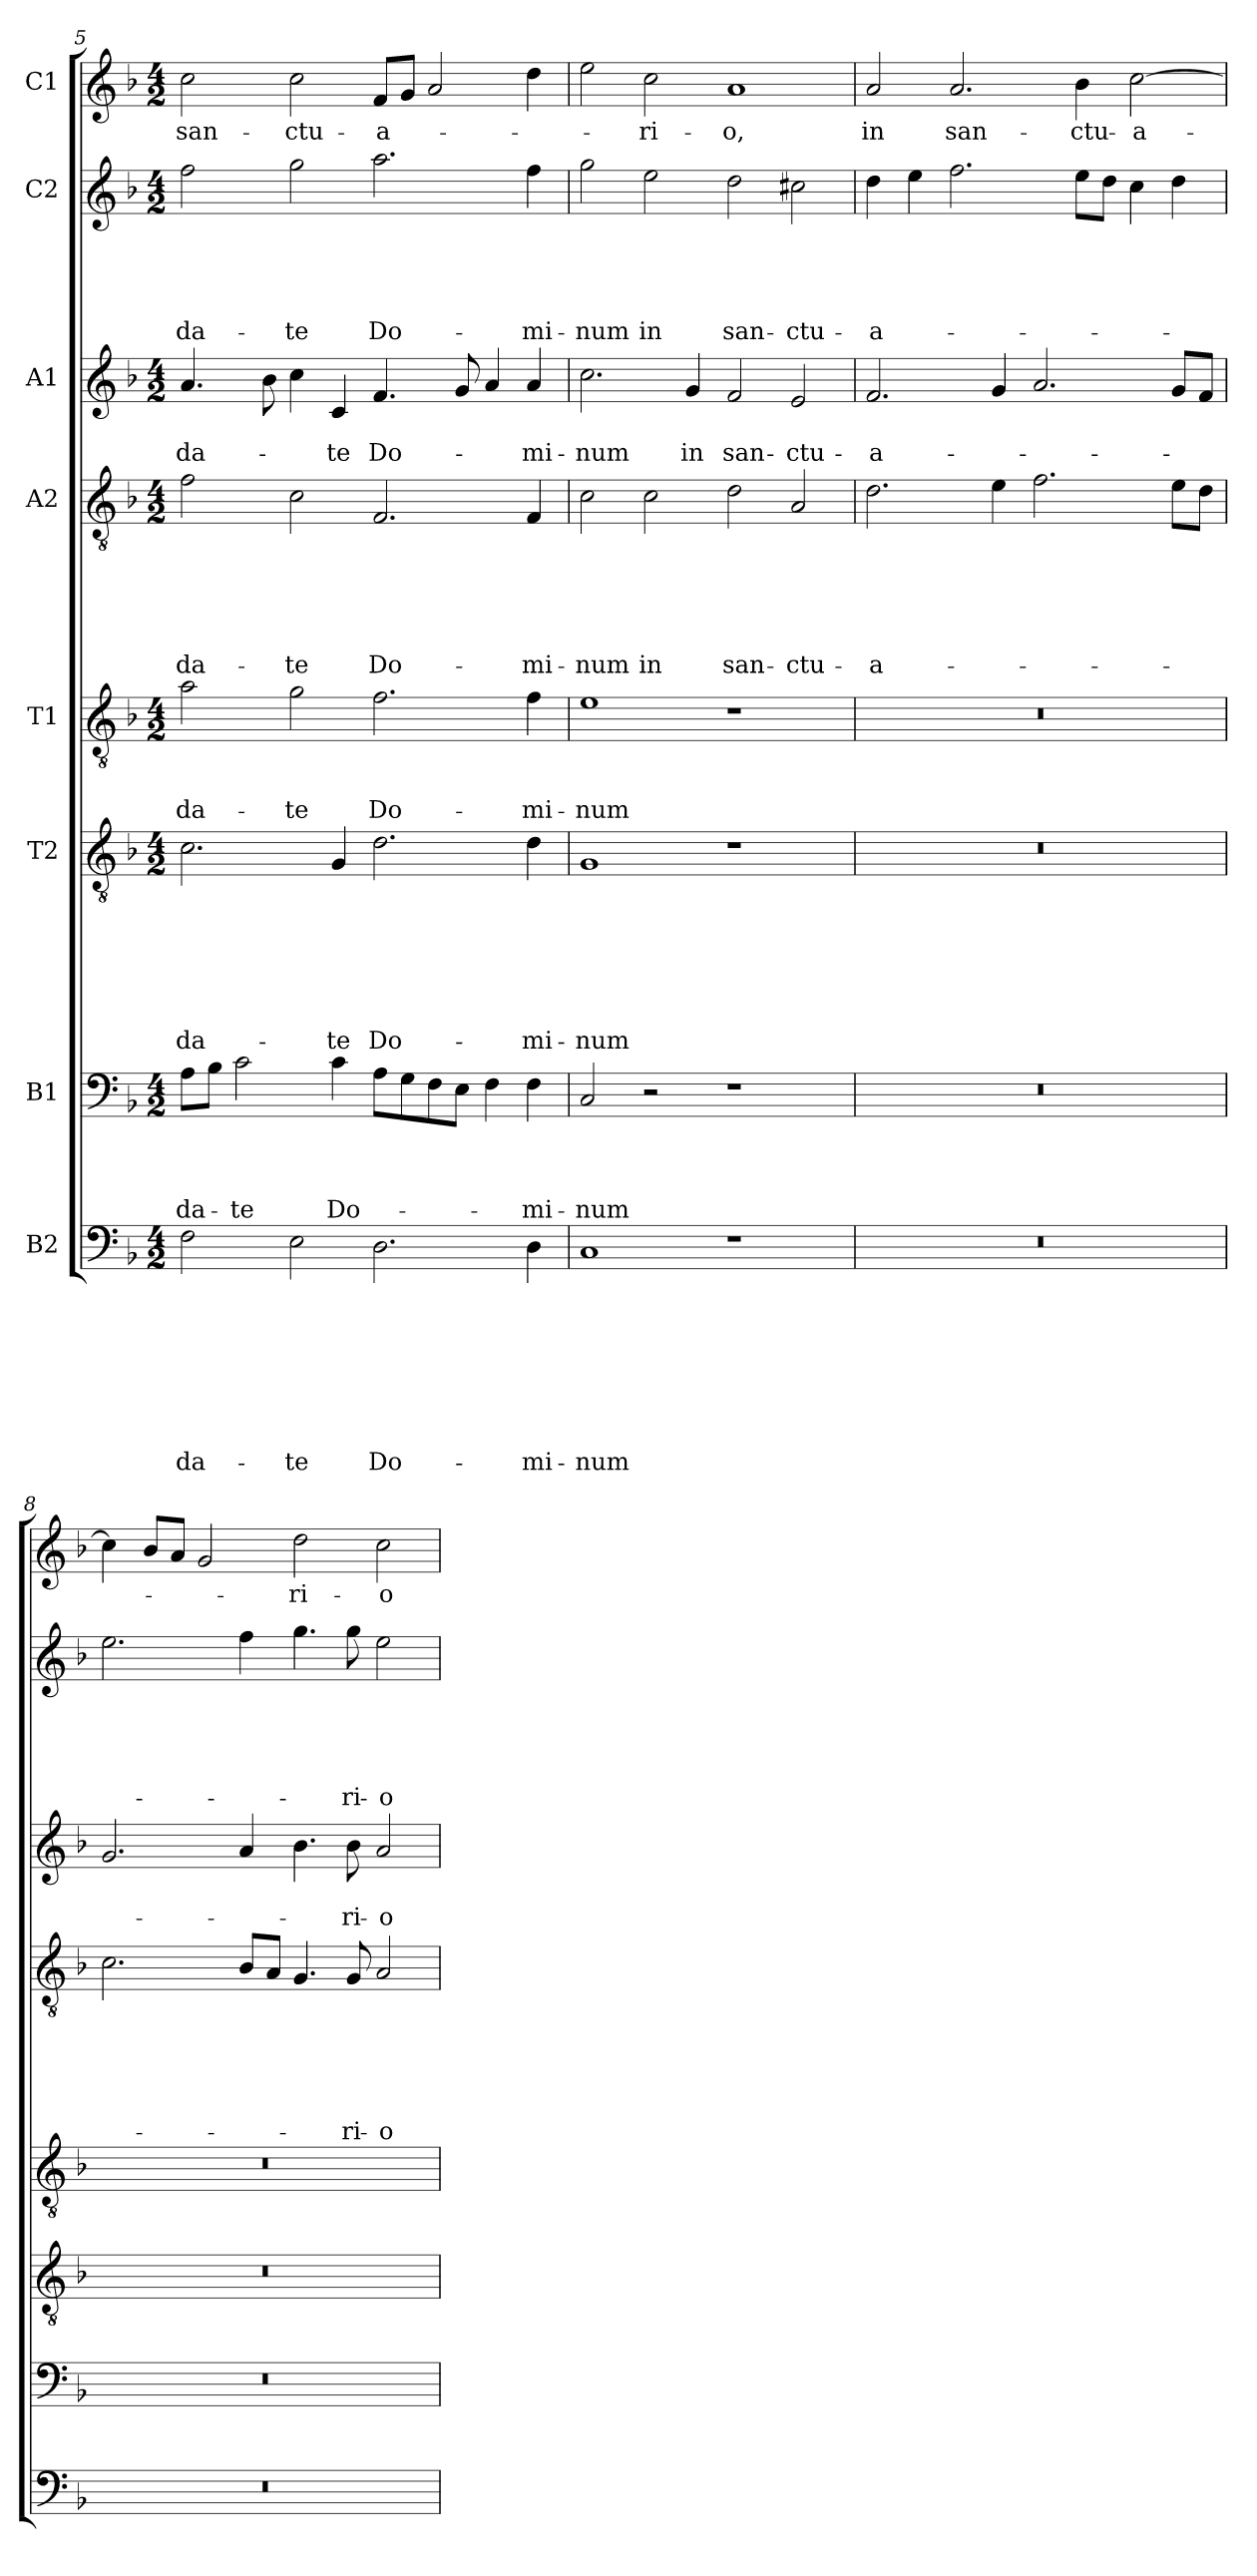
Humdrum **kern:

**kern	**text	**text	**text	**text	**text	**text	**text	**text	**kern	**text	**text	**text	**text	**kern	**text	**text	**text	**text	**text	**text	**text	**kern	**text	**text	**text	**kern	**text	**text	**text	**text	**text	**text	**kern	**text	**text	**kern	**text	**text	**text	**text	**text	**kern	**text
*part8	*part8	*part8	*part8	*part8	*part8	*part8	*part8	*part8	*part7	*part7	*part7	*part7	*part7	*part6	*part6	*part6	*part6	*part6	*part6	*part6	*part6	*part5	*part5	*part5	*part5	*part4	*part4	*part4	*part4	*part4	*part4	*part4	*part3	*part3	*part3	*part2	*part2	*part2	*part2	*part2	*part2	*part1	*part1
*staff8	*staff8	*staff8	*staff8	*staff8	*staff8	*staff8	*staff8	*staff8	*staff7	*staff7	*staff7	*staff7	*staff7	*staff6	*staff6	*staff6	*staff6	*staff6	*staff6	*staff6	*staff6	*staff5	*staff5	*staff5	*staff5	*staff4	*staff4	*staff4	*staff4	*staff4	*staff4	*staff4	*staff3	*staff3	*staff3	*staff2	*staff2	*staff2	*staff2	*staff2	*staff2	*staff1	*staff1
*I"B2	*	*	*	*	*	*	*	*	*I"B1	*	*	*	*	*I"T2	*	*	*	*	*	*	*	*I"T1	*	*	*	*I"A2	*	*	*	*	*	*	*I"A1	*	*	*I"C2	*	*	*	*	*	*I"C1	*
*clefF4	*	*	*	*	*	*	*	*	*clefF4	*	*	*	*	*clefGv2	*	*	*	*	*	*	*	*clefGv2	*	*	*	*clefGv2	*	*	*	*	*	*	*clefG2	*	*	*clefG2	*	*	*	*	*	*clefG2	*
*k[b-]	*	*	*	*	*	*	*	*	*k[b-]	*	*	*	*	*k[b-]	*	*	*	*	*	*	*	*k[b-]	*	*	*	*k[b-]	*	*	*	*	*	*	*k[b-]	*	*	*k[b-]	*	*	*	*	*	*k[b-]	*
*d:	*	*	*	*	*	*	*	*	*d:	*	*	*	*	*d:	*	*	*	*	*	*	*	*d:	*	*	*	*d:	*	*	*	*	*	*	*d:	*	*	*d:	*	*	*	*	*	*d:	*
*M4/2	*	*	*	*	*	*	*	*	*M4/2	*	*	*	*	*M4/2	*	*	*	*	*	*	*	*M4/2	*	*	*	*M4/2	*	*	*	*	*	*	*M4/2	*	*	*M4/2	*	*	*	*	*	*M4/2	*
=5	=5	=5	=5	=5	=5	=5	=5	=5	=5	=5	=5	=5	=5	=5	=5	=5	=5	=5	=5	=5	=5	=5	=5	=5	=5	=5	=5	=5	=5	=5	=5	=5	=5	=5	=5	=5	=5	=5	=5	=5	=5	=5	=5
!	!	!	!	!	!	!	!	!LO:LY:b	!	!	!	!	!LO:LY:b	!	!	!	!	!	!	!	!LO:LY:b	!	!	!	!LO:LY:b	!	!	!	!	!	!	!LO:LY:b	!	!	!LO:LY:b	!	!	!	!	!	!LO:LY:b	!	!LO:LY:b
2F\	.	.	.	.	.	.	.	-da-	8A\L	.	.	.	-da-	2.c\	.	.	.	.	.	.	-da-	2a\	.	.	-da-	2f\	.	.	.	.	.	-da-	4.a/	.	-da-	2ff\	.	.	.	.	-da-	2cc\	san-
.	.	.	.	.	.	.	.	.	8B-\J	.	.	.	.	.	.	.	.	.	.	.	.	.	.	.	.	.	.	.	.	.	.	.	.	.	.	.	.	.	.	.	.	.	.
!	!	!	!	!	!	!	!	!	!	!	!	!	!LO:LY:b	!	!	!	!	!	!	!	!	!	!	!	!	!	!	!	!	!	!	!	!	!	!	!	!	!	!	!	!	!	!
.	.	.	.	.	.	.	.	.	2c\	.	.	.	-te	.	.	.	.	.	.	.	.	.	.	.	.	.	.	.	.	.	.	.	.	.	.	.	.	.	.	.	.	.	.
.	.	.	.	.	.	.	.	.	.	.	.	.	.	.	.	.	.	.	.	.	.	.	.	.	.	.	.	.	.	.	.	.	8b-\	.	.	.	.	.	.	.	.	.	.
!	!	!	!	!	!	!	!	!LO:LY:b	!	!	!	!	!	!	!	!	!	!	!	!	!	!	!	!	!LO:LY:b	!	!	!	!	!	!	!LO:LY:b	!	!	!	!	!	!	!	!	!LO:LY:b	!	!LO:LY:b
2E\	.	.	.	.	.	.	.	-te	.	.	.	.	.	.	.	.	.	.	.	.	.	2g\	.	.	-te	2c\	.	.	.	.	.	-te	4cc\	.	.	2gg\	.	.	.	.	-te	2cc\	-ctu-
!	!	!	!	!	!	!	!	!	!	!	!	!	!LO:LY:b	!	!	!	!	!	!	!	!LO:LY:b	!	!	!	!	!	!	!	!	!	!	!	!	!	!LO:LY:b	!	!	!	!	!	!	!	!
.	.	.	.	.	.	.	.	.	4c\	.	.	.	Do-	4G/	.	.	.	.	.	.	-te	.	.	.	.	.	.	.	.	.	.	.	4c/	.	-te	.	.	.	.	.	.	.	.
!	!	!	!	!	!	!	!	!LO:LY:b	!	!	!	!	!	!	!	!	!	!	!	!	!LO:LY:b	!	!	!	!LO:LY:b	!	!	!	!	!	!	!LO:LY:b	!	!	!LO:LY:b	!	!	!	!	!	!LO:LY:b	!	!LO:LY:b
2.D\	.	.	.	.	.	.	.	Do-	8A\L	.	.	.	.	2.d\	.	.	.	.	.	.	Do-	2.f\	.	.	Do-	2.F/	.	.	.	.	.	Do-	4.f/	.	Do-	2.aa\	.	.	.	.	Do-	8f/L	-a-
.	.	.	.	.	.	.	.	.	8G\	.	.	.	.	.	.	.	.	.	.	.	.	.	.	.	.	.	.	.	.	.	.	.	.	.	.	.	.	.	.	.	.	8g/J	.
.	.	.	.	.	.	.	.	.	8F\	.	.	.	.	.	.	.	.	.	.	.	.	.	.	.	.	.	.	.	.	.	.	.	.	.	.	.	.	.	.	.	.	2a/	.
.	.	.	.	.	.	.	.	.	8E\J	.	.	.	.	.	.	.	.	.	.	.	.	.	.	.	.	.	.	.	.	.	.	.	8g/	.	.	.	.	.	.	.	.	.	.
.	.	.	.	.	.	.	.	.	4F\	.	.	.	.	.	.	.	.	.	.	.	.	.	.	.	.	.	.	.	.	.	.	.	4a/	.	.	.	.	.	.	.	.	.	.
!	!	!	!	!	!	!	!	!LO:LY:b	!	!	!	!	!LO:LY:b	!	!	!	!	!	!	!	!LO:LY:b	!	!	!	!LO:LY:b	!	!	!	!	!	!	!LO:LY:b	!	!	!LO:LY:b	!	!	!	!	!	!LO:LY:b	!	!
4D\	.	.	.	.	.	.	.	-mi-	4F\	.	.	.	-mi-	4d\	.	.	.	.	.	.	-mi-	4f\	.	.	-mi-	4F/	.	.	.	.	.	-mi-	4a/	.	-mi-	4ff\	.	.	.	.	-mi-	4dd\	.
!!LO:LB:g=z
=6	=6	=6	=6	=6	=6	=6	=6	=6	=6	=6	=6	=6	=6	=6	=6	=6	=6	=6	=6	=6	=6	=6	=6	=6	=6	=6	=6	=6	=6	=6	=6	=6	=6	=6	=6	=6	=6	=6	=6	=6	=6	=6	=6
!	!	!	!	!	!	!	!	!LO:LY:b	!	!	!	!	!LO:LY:b	!	!	!	!	!	!	!	!LO:LY:b	!	!	!	!LO:LY:b	!	!	!	!	!	!	!LO:LY:b	!	!	!LO:LY:b	!	!	!	!	!	!LO:LY:b	!	!
1C	.	.	.	.	.	.	.	-num	2C/	.	.	.	-num	1G	.	.	.	.	.	.	-num	1e	.	.	-num	2c\	.	.	.	.	.	-num	2.cc\	.	-num	2gg\	.	.	.	.	-num	2ee\	.
!	!	!	!	!	!	!	!	!	!	!	!	!	!	!	!	!	!	!	!	!	!	!	!	!	!	!	!	!	!	!	!	!LO:LY:b	!	!	!	!	!	!	!	!	!LO:LY:b	!	!LO:LY:b
.	.	.	.	.	.	.	.	.	2r	.	.	.	.	.	.	.	.	.	.	.	.	.	.	.	.	2c\	.	.	.	.	.	in	.	.	.	2ee\	.	.	.	.	in	2cc\	-ri-
!	!	!	!	!	!	!	!	!	!	!	!	!	!	!	!	!	!	!	!	!	!	!	!	!	!	!	!	!	!	!	!	!	!	!	!LO:LY:b	!	!	!	!	!	!	!	!
.	.	.	.	.	.	.	.	.	.	.	.	.	.	.	.	.	.	.	.	.	.	.	.	.	.	.	.	.	.	.	.	.	4g/	.	in	.	.	.	.	.	.	.	.
!	!	!	!	!	!	!	!	!	!	!	!	!	!	!	!	!	!	!	!	!	!	!	!	!	!	!	!	!	!	!	!	!LO:LY:b	!	!	!LO:LY:b	!	!	!	!	!	!LO:LY:b	!	!LO:LY:b
1r	.	.	.	.	.	.	.	.	1r	.	.	.	.	1r	.	.	.	.	.	.	.	1r	.	.	.	2d\	.	.	.	.	.	san-	2f/	.	san-	2dd\	.	.	.	.	san-	1a	-o,
!	!	!	!	!	!	!	!	!	!	!	!	!	!	!	!	!	!	!	!	!	!	!	!	!	!	!	!	!	!	!	!	!LO:LY:b	!	!	!LO:LY:b	!	!	!	!	!	!LO:LY:b	!	!
.	.	.	.	.	.	.	.	.	.	.	.	.	.	.	.	.	.	.	.	.	.	.	.	.	.	2A/	.	.	.	.	.	-ctu-	2e/	.	-ctu-	2cc#X\	.	.	.	.	-ctu-	.	.
=7	=7	=7	=7	=7	=7	=7	=7	=7	=7	=7	=7	=7	=7	=7	=7	=7	=7	=7	=7	=7	=7	=7	=7	=7	=7	=7	=7	=7	=7	=7	=7	=7	=7	=7	=7	=7	=7	=7	=7	=7	=7	=7	=7
!	!	!	!	!	!	!	!	!	!	!	!	!	!	!	!	!	!	!	!	!	!	!	!	!	!	!	!	!	!	!	!	!LO:LY:b	!	!	!LO:LY:b	!	!	!	!	!	!LO:LY:b	!	!LO:LY:b
0r	.	.	.	.	.	.	.	.	0r	.	.	.	.	0r	.	.	.	.	.	.	.	0r	.	.	.	2.d\	.	.	.	.	.	-a-	2.f/	.	-a-	4dd\	.	.	.	.	-a-	2a/	in
.	.	.	.	.	.	.	.	.	.	.	.	.	.	.	.	.	.	.	.	.	.	.	.	.	.	.	.	.	.	.	.	.	.	.	.	4ee\	.	.	.	.	.	.	.
!	!	!	!	!	!	!	!	!	!	!	!	!	!	!	!	!	!	!	!	!	!	!	!	!	!	!	!	!	!	!	!	!	!	!	!	!	!	!	!	!	!	!	!LO:LY:b
.	.	.	.	.	.	.	.	.	.	.	.	.	.	.	.	.	.	.	.	.	.	.	.	.	.	.	.	.	.	.	.	.	.	.	.	2.ff\	.	.	.	.	.	2.a/	san-
.	.	.	.	.	.	.	.	.	.	.	.	.	.	.	.	.	.	.	.	.	.	.	.	.	.	4e\	.	.	.	.	.	.	4g/	.	.	.	.	.	.	.	.	.	.
.	.	.	.	.	.	.	.	.	.	.	.	.	.	.	.	.	.	.	.	.	.	.	.	.	.	2.f\	.	.	.	.	.	.	2.a/	.	.	.	.	.	.	.	.	.	.
!	!	!	!	!	!	!	!	!	!	!	!	!	!	!	!	!	!	!	!	!	!	!	!	!	!	!	!	!	!	!	!	!	!	!	!	!	!	!	!	!	!	!	!LO:LY:b
.	.	.	.	.	.	.	.	.	.	.	.	.	.	.	.	.	.	.	.	.	.	.	.	.	.	.	.	.	.	.	.	.	.	.	.	8ee\L	.	.	.	.	.	4b-\	-ctu-
.	.	.	.	.	.	.	.	.	.	.	.	.	.	.	.	.	.	.	.	.	.	.	.	.	.	.	.	.	.	.	.	.	.	.	.	8dd\J	.	.	.	.	.	.	.
!	!	!	!	!	!	!	!	!	!	!	!	!	!	!	!	!	!	!	!	!	!	!	!	!	!	!	!	!	!	!	!	!	!	!	!	!	!	!	!	!	!	!	!LO:LY:b
.	.	.	.	.	.	.	.	.	.	.	.	.	.	.	.	.	.	.	.	.	.	.	.	.	.	.	.	.	.	.	.	.	.	.	.	4cc\	.	.	.	.	.	[2cc\	-a-
.	.	.	.	.	.	.	.	.	.	.	.	.	.	.	.	.	.	.	.	.	.	.	.	.	.	8e\L	.	.	.	.	.	.	8g/L	.	.	4dd\	.	.	.	.	.	.	.
.	.	.	.	.	.	.	.	.	.	.	.	.	.	.	.	.	.	.	.	.	.	.	.	.	.	8d\J	.	.	.	.	.	.	8f/J	.	.	.	.	.	.	.	.	.	.
=8	=8	=8	=8	=8	=8	=8	=8	=8	=8	=8	=8	=8	=8	=8	=8	=8	=8	=8	=8	=8	=8	=8	=8	=8	=8	=8	=8	=8	=8	=8	=8	=8	=8	=8	=8	=8	=8	=8	=8	=8	=8	=8	=8
0r	.	.	.	.	.	.	.	.	0r	.	.	.	.	0r	.	.	.	.	.	.	.	0r	.	.	.	2.c\	.	.	.	.	.	.	2.g/	.	.	2.ee\	.	.	.	.	.	4cc\]	.
.	.	.	.	.	.	.	.	.	.	.	.	.	.	.	.	.	.	.	.	.	.	.	.	.	.	.	.	.	.	.	.	.	.	.	.	.	.	.	.	.	.	8b-/L	.
.	.	.	.	.	.	.	.	.	.	.	.	.	.	.	.	.	.	.	.	.	.	.	.	.	.	.	.	.	.	.	.	.	.	.	.	.	.	.	.	.	.	8a/J	.
.	.	.	.	.	.	.	.	.	.	.	.	.	.	.	.	.	.	.	.	.	.	.	.	.	.	.	.	.	.	.	.	.	.	.	.	.	.	.	.	.	.	2g/	.
.	.	.	.	.	.	.	.	.	.	.	.	.	.	.	.	.	.	.	.	.	.	.	.	.	.	8B-/L	.	.	.	.	.	.	4a/	.	.	4ff\	.	.	.	.	.	.	.
.	.	.	.	.	.	.	.	.	.	.	.	.	.	.	.	.	.	.	.	.	.	.	.	.	.	8A/J	.	.	.	.	.	.	.	.	.	.	.	.	.	.	.	.	.
!	!	!	!	!	!	!	!	!	!	!	!	!	!	!	!	!	!	!	!	!	!	!	!	!	!	!	!	!	!	!	!	!	!	!	!	!	!	!	!	!	!	!	!LO:LY:b
.	.	.	.	.	.	.	.	.	.	.	.	.	.	.	.	.	.	.	.	.	.	.	.	.	.	4.G/	.	.	.	.	.	.	4.b-\	.	.	4.gg\	.	.	.	.	.	2dd\	-ri-
!	!	!	!	!	!	!	!	!	!	!	!	!	!	!	!	!	!	!	!	!	!	!	!	!	!	!	!	!	!	!	!	!LO:LY:b	!	!	!LO:LY:b	!	!	!	!	!	!LO:LY:b	!	!
.	.	.	.	.	.	.	.	.	.	.	.	.	.	.	.	.	.	.	.	.	.	.	.	.	.	8G/	.	.	.	.	.	-ri-	8b-\	.	-ri-	8gg\	.	.	.	.	-ri-	.	.
!	!	!	!	!	!	!	!	!	!	!	!	!	!	!	!	!	!	!	!	!	!	!	!	!	!	!	!	!	!	!	!	!LO:LY:b	!	!	!LO:LY:b	!	!	!	!	!	!LO:LY:b	!	!LO:LY:b
.	.	.	.	.	.	.	.	.	.	.	.	.	.	.	.	.	.	.	.	.	.	.	.	.	.	2A/	.	.	.	.	.	-o	2a/	.	-o	2ee\	.	.	.	.	-o	2cc\	-o
=	=	=	=	=	=	=	=	=	=	=	=	=	=	=	=	=	=	=	=	=	=	=	=	=	=	=	=	=	=	=	=	=	=	=	=	=	=	=	=	=	=	=	=
*-	*-	*-	*-	*-	*-	*-	*-	*-	*-	*-	*-	*-	*-	*-	*-	*-	*-	*-	*-	*-	*-	*-	*-	*-	*-	*-	*-	*-	*-	*-	*-	*-	*-	*-	*-	*-	*-	*-	*-	*-	*-	*-	*-
